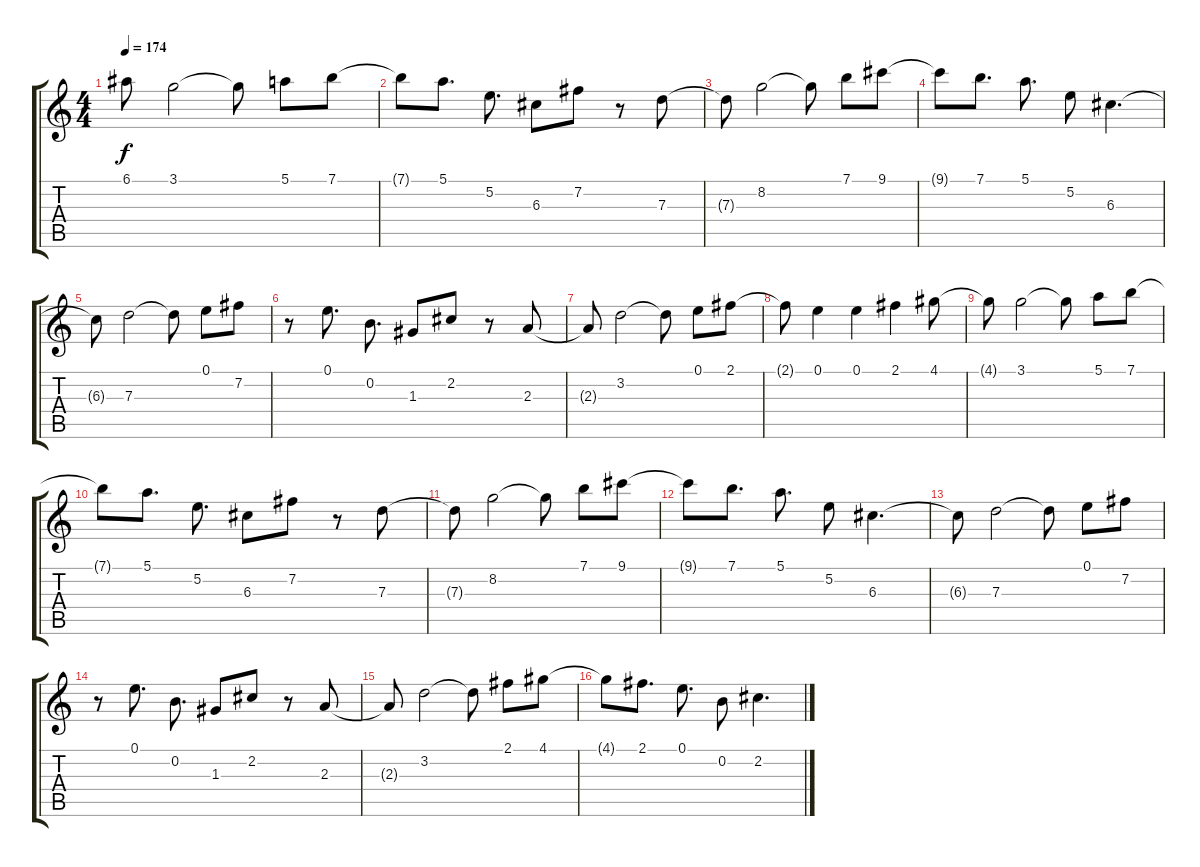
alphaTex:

\track "" {instrument overdrivenguitar}
\staff {score tabs}
\tuning (E4 B3 G3 D3 A2 E2) {hide}
\ts (4 4)
\tempo 174
\clef g2
\ks c
6.1{t}.8{dy f} 3.1.2 3.1{t}.8 5.1.8 7.1.8 |
7.1{t}.8 5.1.8{d} 5.2.8{d} 6.3.8 7.2.8 r.8 7.3.8 |
7.3{t}.8 8.2.2 8.2{t}.8 7.1.8 9.1.8 |
9.1{t}.8 7.1.8{d} 5.1.8{d} 5.2.8 6.3.4{d} |
6.3{t}.8 7.3.2 7.3{t}.8 0.1.8 7.2.8 |
r.8 0.1.8{d} 0.2.8{d} 1.3.8 2.2.8 r.8 2.3.8 |
2.3{t}.8 3.2.2 3.2{t}.8 0.1.8 2.1.8 |
2.1{t}.8 0.1.4 0.1.4 2.1.4 4.1.8 |
4.1{t}.8 3.1.2 3.1{t}.8 5.1.8 7.1.8 |
7.1{t}.8 5.1.8{d} 5.2.8{d} 6.3.8 7.2.8 r.8 7.3.8 |
7.3{t}.8 8.2.2 8.2{t}.8 7.1.8 9.1.8 |
9.1{t}.8 7.1.8{d} 5.1.8{d} 5.2.8 6.3.4{d} |
6.3{t}.8 7.3.2 7.3{t}.8 0.1.8 7.2.8 |
r.8 0.1.8{d} 0.2.8{d} 1.3.8 2.2.8 r.8 2.3.8 |
2.3{t}.8 3.2.2 3.2{t}.8 2.1.8 4.1.8 |
4.1{t}.8 2.1.8{d} 0.1.8{d} 0.2.8 2.2.4{d}
